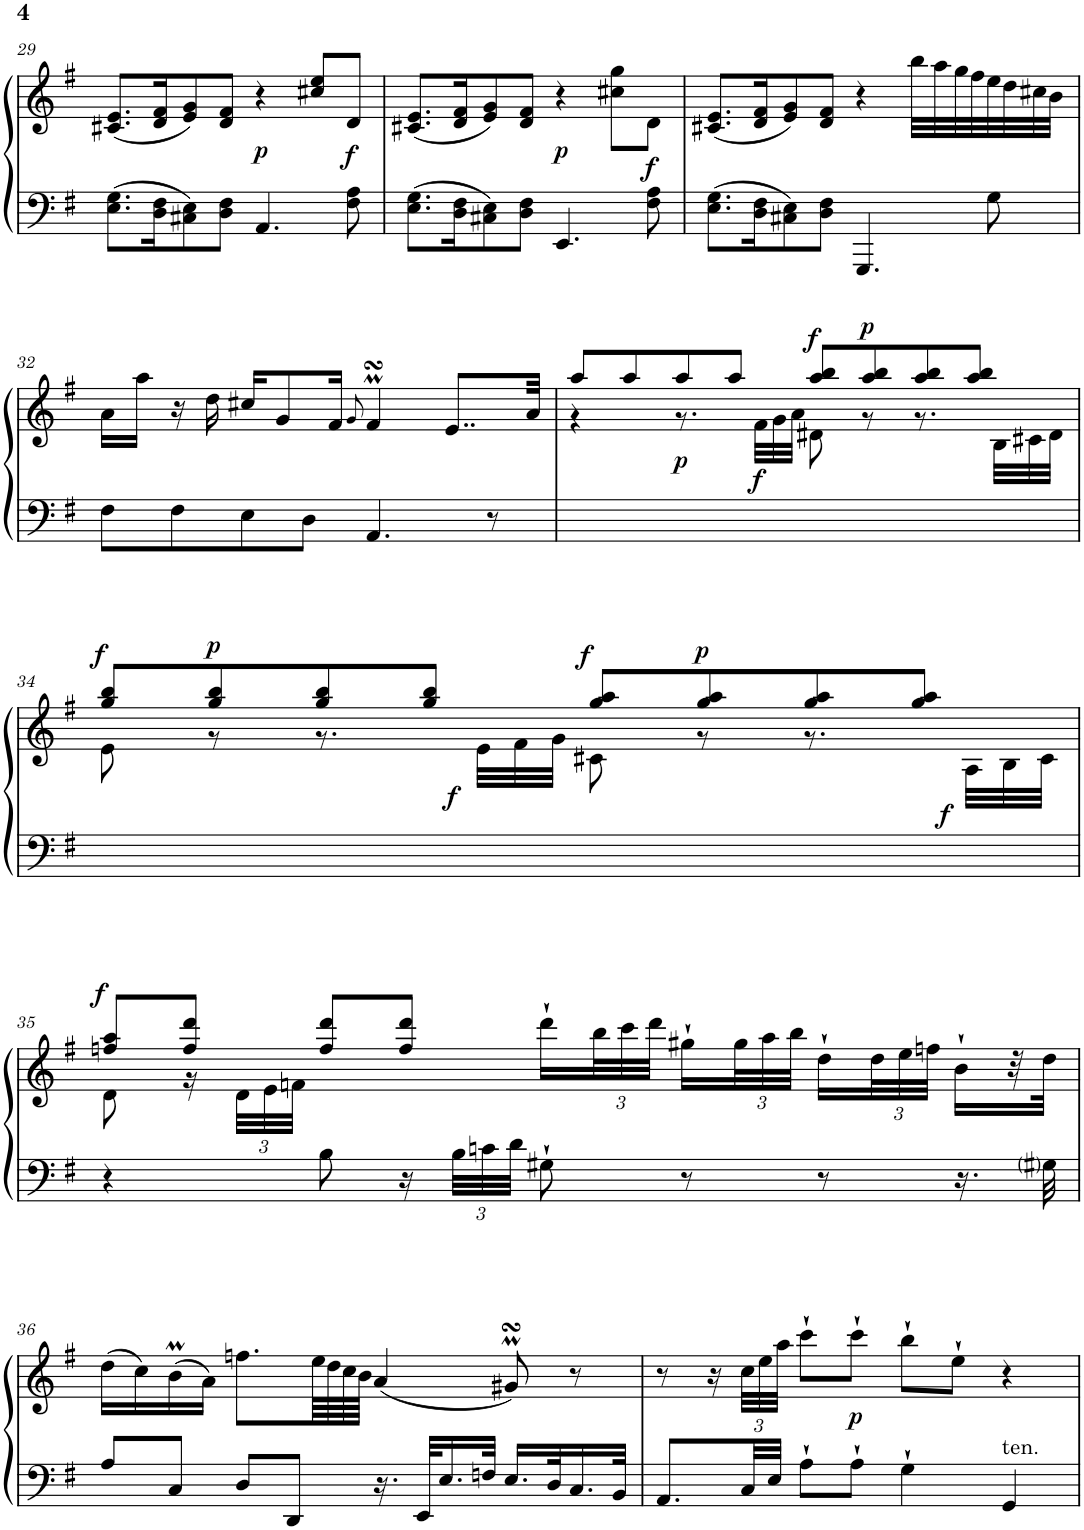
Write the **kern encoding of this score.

**kern	**kern	**dynam
*part1	*part1	*part1
*staff2	*staff1	*staff1/2
*I"Фортепиано	*	*
!!LO:PB:g=z
*clefF4	*clefG2	*
*k[f#]	*k[f#]	*
*G:	*G:	*
*M4/4	*M4/4	*
*met(c)	*met(c)	*
=29	=29	=29
8.E\ 8.G\L	(<8.c#X/ 8.e/L	.
16D\ 16F#\K	16d/ 16f#/K	.
8C#X\ 8E\	8e/ 8g/)	.
8D\ 8F#\J	8d/ 8f#/J	.
!	!	!LO:DY:b
4.AA/	4r	p
.	8cc#X/ 8ee/L	.
!	!	!LO:DY:b
8F#\ 8A\	8d/J	f
=30	=30	=30
8.E\ 8.G\L	(<8.c#X/ 8.e/L	.
16D\ 16F#\K	16d/ 16f#/K	.
8C#X\ 8E\	8e/ 8g/)	.
8D\ 8F#\J	8d/ 8f#/J	.
!	!	!LO:DY:b
4.EE/	4r	p
.	8cc#X\ 8gg\L	.
!	!	!LO:DY:b
8F#\ 8A\	8d\J	f
=31	=31	=31
8.E\ 8.G\L	(<8.c#X/ 8.e/L	.
16D\ 16F#\K	16d/ 16f#/K	.
8C#X\ 8E\	8e/ 8g/)	.
8D\ 8F#\J	8d/ 8f#/J	.
4.GGG/	4r	.
.	32bb\LLL	.
.	32aa\	.
.	32gg\	.
.	32ff#\	.
8G\	32ee\	.
.	32dd\	.
.	32cc#X\	.
.	32b\JJJ	.
!!LO:LB:g=z
=32	=32	=32
8F#\L	16a\LL	.
.	16aa\JJ	.
8F#\	16r	.
.	16dd\	.
8E\	16cc#X/KL	.
.	8g/	.
8D\J	.	.
.	16f#/Jk	.
.	8qg/	.
4.AA/	4f#sSsSm/	.
.	8..e/L	.
8r	.	.
.	32a/Jkk	.
=33	=33	=33
*	*^	*
1ryy	8aa/L	4r	.
.	8aa/	.	.
!	!	!	!LO:DY:b
.	8aa/	8.r	p
.	8aa/J	.	.
*	*	*Xtuplet	*
!	!	!	!LO:DY:b
.	.	48f#\LLL	f
.	.	48g\	.
.	.	48a\JJJ	.
!	!	!	!LO:DY:a
.	8aa/ 8bb/L	8d#X\	f
!	!	!	!LO:DY:a
.	8aa/ 8bb/	8r	p
.	8aa/ 8bb/	8.r	.
.	8aa/ 8bb/J	.	.
.	.	48B\LLL	.
.	.	48c#X\	.
.	.	48d#\JJJ	.
!!LO:LB:g=z	!!
=34	=34	=34	=34
!	!	!	!LO:DY:a
1ryy	8gg/ 8bb/L	8e\	f
!	!	!	!LO:DY:a
.	8gg/ 8bb/	8r	p
.	8gg/ 8bb/	8.r	.
.	8gg/ 8bb/J	.	.
!	!	!	!LO:DY:b
.	.	48e\LLL	f
.	.	48f#\	.
.	.	48g\JJJ	.
!	!	!	!LO:DY:a
.	8gg/ 8aa/L	8c#X\	f
!	!	!	!LO:DY:a
.	8gg/ 8aa/	8r	p
.	8gg/ 8aa/	8.r	.
.	8gg/ 8aa/J	.	.
!	!	!	!LO:DY:b
.	.	48A\LLL	f
.	.	48B\	.
.	.	48c#\JJJ	.
!!LO:LB:g=z	!!
=35	=35	=35	=35
!	!	!	!LO:DY:a
4r	8ffn/ 8aa/L	8d\	f
.	8ff/ 8ddd/J	16r	.
*	*	*tuplet	*
*	*	*Xbrackettup	*
.	.	48d\LLL	.
.	.	48e\	.
.	.	48fn\JJJ	.
8B\	8ff/ 8ddd/L	8ryy	.
16r	8ff/ 8ddd/J	8ryy	.
*Xbrackettup	*	*	*
48B\LLL	.	.	.
48cn\	.	.	.
48d\JJJ	.	.	.
8G#X`\	16ddd`\LL	2ryy	.
.	48bb\L	.	.
.	48ccc\	.	.
.	48ddd\JJJ	.	.
8r	16gg#X`\LL	.	.
.	48gg#\L	.	.
.	48aa\	.	.
.	48bb\JJJ	.	.
8r	16dd`\LL	.	.
.	48dd\L	.	.
.	48ee\	.	.
.	48ffn\JJJ	.	.
16.r	16b`\LL	.	.
.	32r	.	.
32G#i\	32dd\JJJ	.	.
!!LO:LB:g=z	!!
=36	=36	=36	=36
8A/L	(>16dd\LL	1ryy	.
.	16cc\)	.	.
8C/J	(>16bm\	.	.
.	16a\JJ)	.	.
8D/L	8.ffn\L	.	.
8DD/J	.	.	.
.	64ee\LLL	.	.
.	64dd\	.	.
.	64cc\	.	.
.	64b\JJJJ	.	.
16.r	(<4a/	.	.
32EE/KLL	.	.	.
16.E/	.	.	.
32Fn/JJk	.	.	.
16.E/LL	8g#XmsSsS/)	.	.
32D/K	.	.	.
16.C/	8r	.	.
32BB/JJk	.	.	.
*	*v	*v	*
=37	=37	=37
8.AA/L	8r	.
.	16r	.
32C/LL	48cc\LLL	.
.	48ee\	.
32E/JJJ	.	.
.	48aa\JJJ	.
8A`\L	8ccc`\L	.
!	!	!LO:DY:b
8A`\J	8ccc`\J	p
4G`\	8bb`\L	.
.	8ee`\J	.
!LO:TX:a:t=ten.	!	!
4GG/	4r	.
=	=	=
*-	*-	*-
